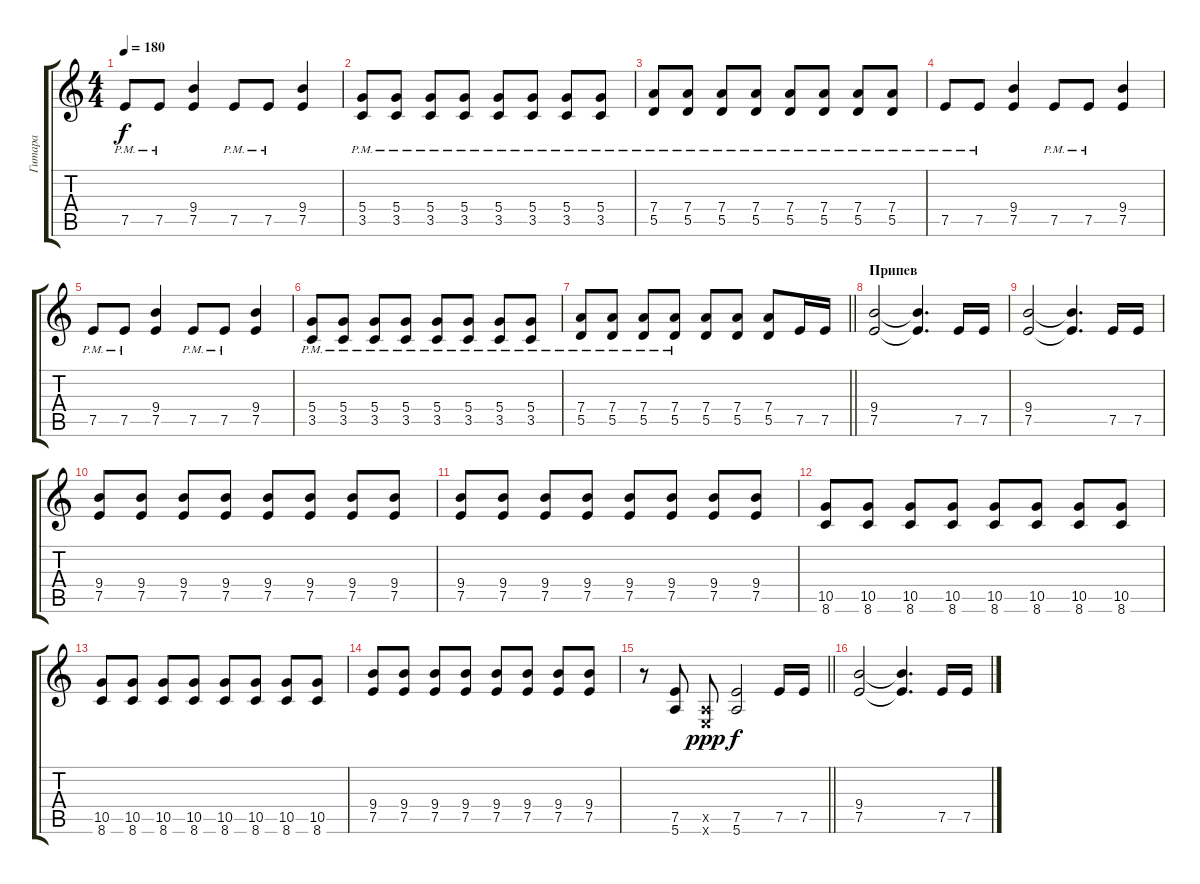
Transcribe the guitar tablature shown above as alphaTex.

\track ("Гитара" "Гитара") {instrument distortionguitar}
\staff {score tabs}
\tuning (E4 B3 G3 D3 A2 E2) {hide}
\ts (4 4)
\tempo 180
\clef g2
\ks c
7.5{pm}.8{dy f} 7.5{pm}.8 (9.4 7.5).4 7.5{pm}.8 7.5{pm}.8 (9.4 7.5).4 |
(5.4{pm} 3.5{pm}).8 (5.4{pm} 3.5{pm}).8 (5.4{pm} 3.5{pm}).8 (5.4{pm} 3.5{pm}).8 (5.4{pm} 3.5{pm}).8 (5.4{pm} 3.5{pm}).8 (5.4{pm} 3.5{pm}).8 (5.4{pm} 3.5{pm}).8 |
(7.4{pm} 5.5{pm}).8 (7.4{pm} 5.5{pm}).8 (7.4{pm} 5.5{pm}).8 (7.4{pm} 5.5{pm}).8 (7.4{pm} 5.5{pm}).8 (7.4{pm} 5.5{pm}).8 (7.4{pm} 5.5{pm}).8 (7.4{pm} 5.5{pm}).8 |
7.5{pm}.8 7.5{pm}.8 (9.4 7.5).4 7.5{pm}.8 7.5{pm}.8 (9.4 7.5).4 |
7.5{pm}.8 7.5{pm}.8 (9.4 7.5).4 7.5{pm}.8 7.5{pm}.8 (9.4 7.5).4 |
(5.4{pm} 3.5{pm}).8 (5.4{pm} 3.5{pm}).8 (5.4{pm} 3.5{pm}).8 (5.4{pm} 3.5{pm}).8 (5.4{pm} 3.5{pm}).8 (5.4{pm} 3.5{pm}).8 (5.4{pm} 3.5{pm}).8 (5.4{pm} 3.5{pm}).8 |
\barLineRight lightlight
(7.4{pm} 5.5{pm}).8 (7.4{pm} 5.5{pm}).8 (7.4{pm} 5.5{pm}).8 (7.4{pm} 5.5{pm}).8 (7.4 5.5).8 (7.4 5.5).8 (7.4 5.5).8 7.5.16 7.5.16 |
\section ("" "Припев")
(9.4 7.5).2 (9.4{t} 7.5{t}).4{d} 7.5.16 7.5.16 |
(9.4 7.5).2 (9.4{t} 7.5{t}).4{d} 7.5.16 7.5.16 |
(9.4 7.5).8 (9.4 7.5).8 (9.4 7.5).8 (9.4 7.5).8 (9.4 7.5).8 (9.4 7.5).8 (9.4 7.5).8 (9.4 7.5).8 |
(9.4 7.5).8 (9.4 7.5).8 (9.4 7.5).8 (9.4 7.5).8 (9.4 7.5).8 (9.4 7.5).8 (9.4 7.5).8 (9.4 7.5).8 |
(10.5 8.6).8 (10.5 8.6).8 (10.5 8.6).8 (10.5 8.6).8 (10.5 8.6).8 (10.5 8.6).8 (10.5 8.6).8 (10.5 8.6).8 |
(10.5 8.6).8 (10.5 8.6).8 (10.5 8.6).8 (10.5 8.6).8 (10.5 8.6).8 (10.5 8.6).8 (10.5 8.6).8 (10.5 8.6).8 |
(9.4 7.5).8 (9.4 7.5).8 (9.4 7.5).8 (9.4 7.5).8 (9.4 7.5).8 (9.4 7.5).8 (9.4 7.5).8 (9.4 7.5).8 |
\barLineRight lightlight
r.8 (7.5 5.6).8 (0.5{x} 0.6{x}).8{dy ppp} (7.5 5.6).2{dy f} 7.5.16 7.5.16 |
(9.4 7.5).2 (9.4{t} 7.5{t}).4{d} 7.5.16 7.5.16
